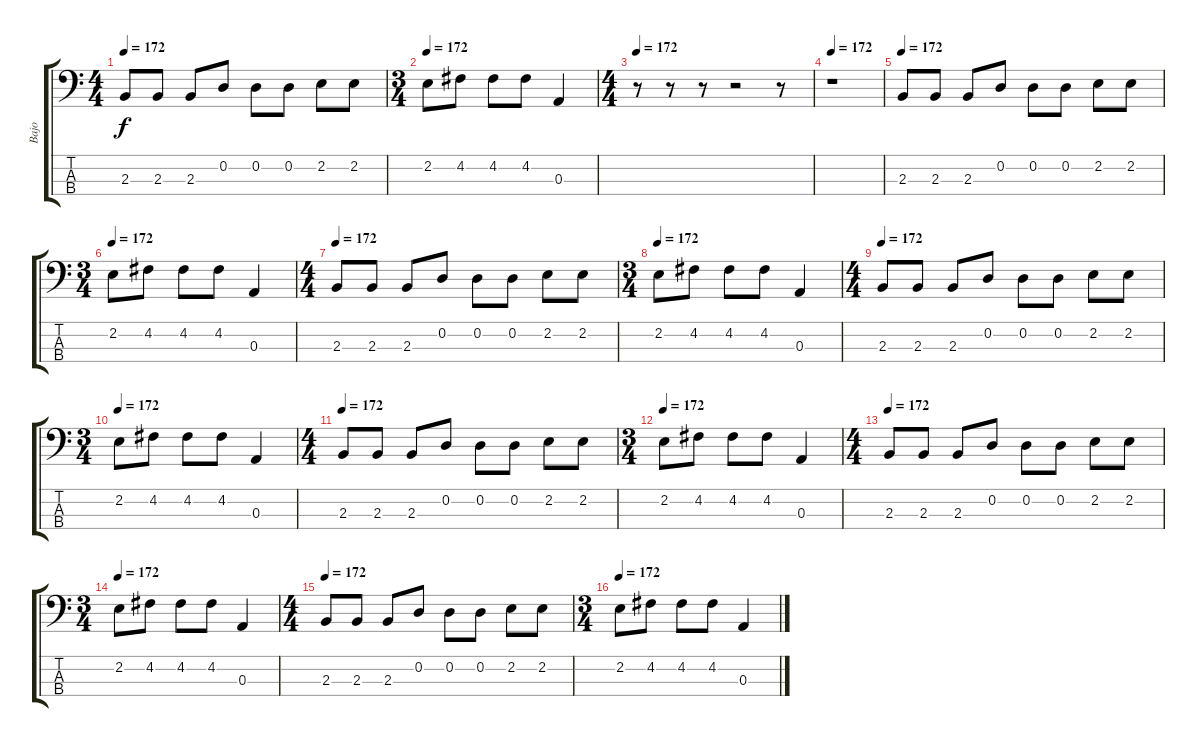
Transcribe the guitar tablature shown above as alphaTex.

\track ("Bajo" "Bajo") {instrument electricbassfinger}
\staff {score tabs}
\tuning (G2 D2 A1 E1) {hide}
\ts (4 4)
\tempo 172
\clef f4
\ks c
2.3.8{dy f} 2.3.8 2.3.8 0.2.8 0.2.8 0.2.8 2.2.8 2.2.8 |
\ts (3 4)
\tempo 172
2.2.8 4.2.8 4.2.8 4.2.8 0.3.4 |
\ts (4 4)
\tempo 172
r.8 r.8 r.8 r.2 r.8 |
\tempo 172
r.1 |
\tempo 172
2.3.8 2.3.8 2.3.8 0.2.8 0.2.8 0.2.8 2.2.8 2.2.8 |
\ts (3 4)
\tempo 172
2.2.8 4.2.8 4.2.8 4.2.8 0.3.4 |
\ts (4 4)
\tempo 172
2.3.8 2.3.8 2.3.8 0.2.8 0.2.8 0.2.8 2.2.8 2.2.8 |
\ts (3 4)
\tempo 172
2.2.8 4.2.8 4.2.8 4.2.8 0.3.4 |
\ts (4 4)
\tempo 172
2.3.8 2.3.8 2.3.8 0.2.8 0.2.8 0.2.8 2.2.8 2.2.8 |
\ts (3 4)
\tempo 172
2.2.8 4.2.8 4.2.8 4.2.8 0.3.4 |
\ts (4 4)
\tempo 172
2.3.8 2.3.8 2.3.8 0.2.8 0.2.8 0.2.8 2.2.8 2.2.8 |
\ts (3 4)
\tempo 172
2.2.8 4.2.8 4.2.8 4.2.8 0.3.4 |
\ts (4 4)
\tempo 172
2.3.8 2.3.8 2.3.8 0.2.8 0.2.8 0.2.8 2.2.8 2.2.8 |
\ts (3 4)
\tempo 172
2.2.8 4.2.8 4.2.8 4.2.8 0.3.4 |
\ts (4 4)
\tempo 172
2.3.8 2.3.8 2.3.8 0.2.8 0.2.8 0.2.8 2.2.8 2.2.8 |
\ts (3 4)
\tempo 172
2.2.8 4.2.8 4.2.8 4.2.8 0.3.4
